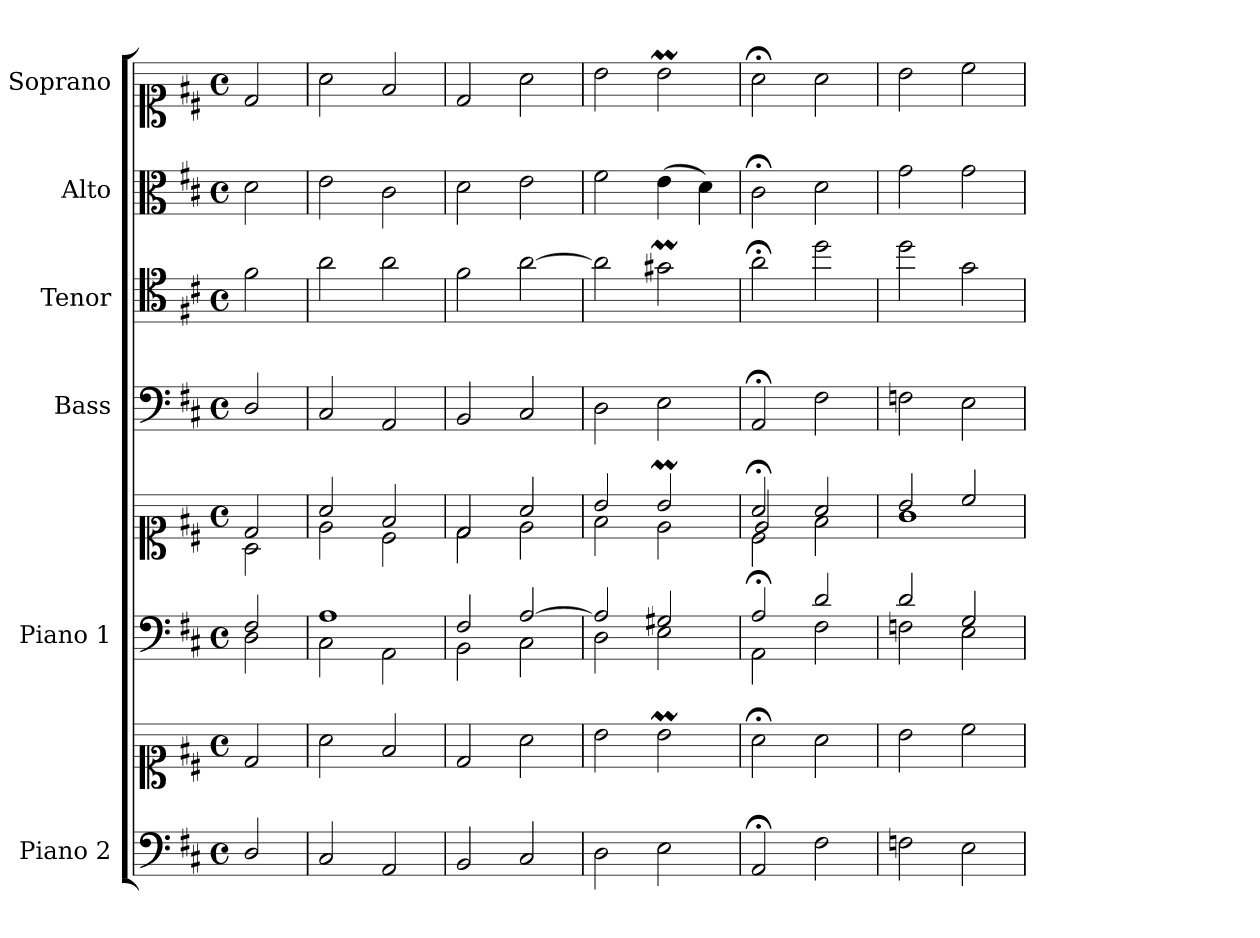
**kern	**kern	**kern	**kern	**kern	**kern	**kern	**kern
*part6	*part6	*part5	*part5	*part4	*part3	*part2	*part1
*staff8	*staff7	*staff6	*staff5	*staff4	*staff3	*staff2	*staff1
*I"Piano 2	*	*I"Piano 1	*	*I"Bass	*I"Tenor	*I"Alto	*I"Soprano
*I'Pno 2	*	*I'Pno 1	*	*I'B.	*I'T.	*I'A.	*I'S.
*clefF4	*clefC1	*clefF4	*clefC1	*clefF4	*clefC4	*clefC3	*clefC1
*	*	*	*	*	*ITrd7c12	*	*
*k[f#c#]	*k[f#c#]	*k[f#c#]	*k[f#c#]	*k[f#c#]	*k[f#c#]	*k[f#c#]	*k[f#c#]
*D:	*D:	*D:	*D:	*D:	*D:	*D:	*D:
*M4/4	*M4/4	*M4/4	*M4/4	*M4/4	*M4/4	*M4/4	*M4/4
*met(c)	*met(c)	*met(c)	*met(c)	*met(c)	*met(c)	*met(c)	*met(c)
=1	=1	=1	=1	=1	=1	=1	=1
*	*	*^	*^	*	*	*	*
2D/	2d/	2F#/	2D\	2d/	2A\	2D/	2F#\	2d\	2d/
=2	=2	=2	=2	=2	=2	=2	=2	=2	=2
2C#/	2a\	1A/	2C#\	2a/	2e\	2C#/	2A\	2e\	2a\
2AA/	2f#/	.	2AA\	2f#/	2c#\	2AA/	2A\	2c#\	2f#/
=3	=3	=3	=3	=3	=3	=3	=3	=3	=3
2BB/	2d/	2F#/	2BB\	2d/	2d\	2BB/	2F#\	2d\	2d/
2C#/	2a\	[>2A/	2C#\	2a/	2e\	2C#/	[>2A\	2e\	2a\
=4	=4	=4	=4	=4	=4	=4	=4	=4	=4
2D\	2b\	2A/]	2D\	2b/	2f#\	2D\	2A\]	2f#\	2b\
2E\	2bM\	2G#X/	2E\	2bM/	2e\	2E\	2G#Xm\	(4e\	2bM\
.	.	.	.	.	.	.	.	4d\)	.
=5	=5	=5	=5	=5	=5	=5	=5	=5	=5
*	*	*	*	*	*^	*	*	*	*
2AA;/	2a;<\	2A;/	2AA\	2a;</	2c#\	2e/	2AA;</	2A;<\	2c#;<\	2a;<\
2F#\	2a\	2d/	2F#\	2a/	2f#\	2ryy	2F#\	2d\	2d\	2a\
*	*	*	*	*	*v	*v	*	*	*	*
=6	=6	=6	=6	=6	=6	=6	=6	=6	=6
2Fn\	2b\	2d/	2Fn\	2b/	1g\	2Fn\	2d\	2g\	2b\
2E\	2cc#\	2G/	2E\	2cc#/	.	2E\	2G\	2g\	2cc#\
*	*	*v	*v	*	*	*	*	*	*
*	*	*	*v	*v	*	*	*	*
=	=	=	=	=	=	=	=
*-	*-	*-	*-	*-	*-	*-	*-
